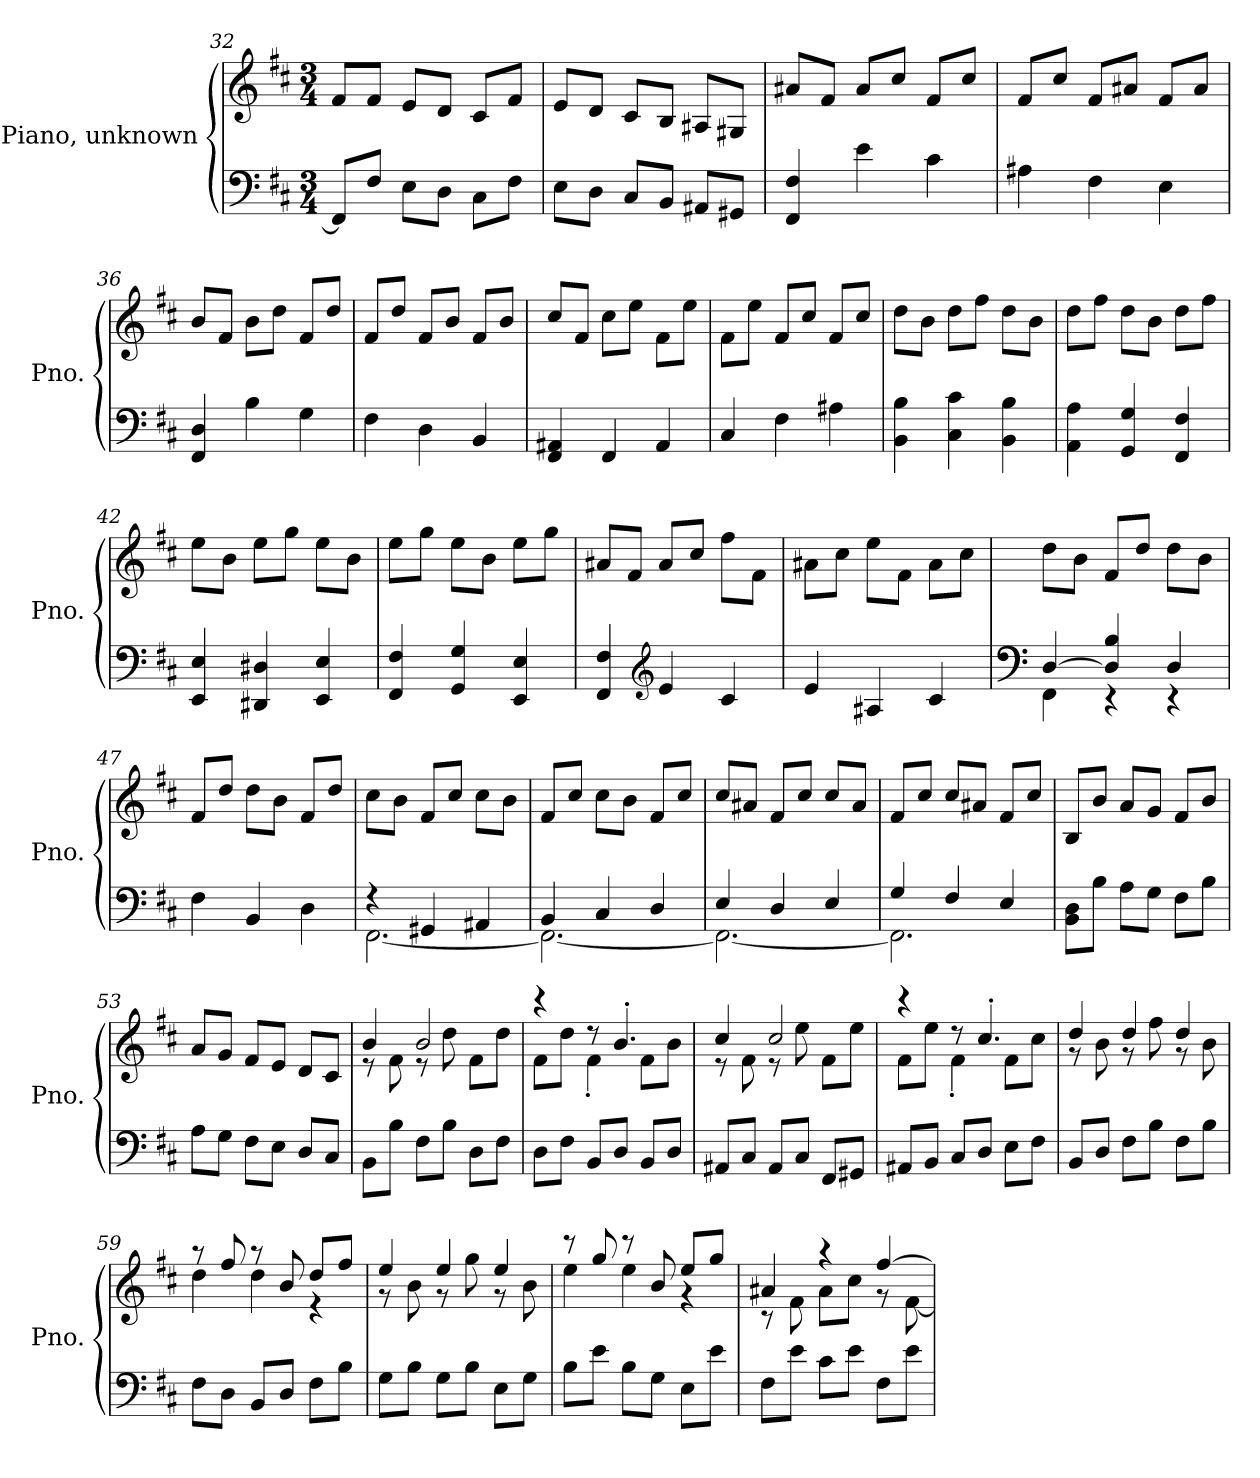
**kern	**kern
*part1	*part1
*staff2	*staff1
*I"Piano, unknown	*
*I'Pno.	*
*clefF4	*clefG2
*k[f#c#]	*k[f#c#]
*M3/4	*M3/4
=32	=32
8FF#/L]	8f#/L
8F#/J	8f#/J
8E\L	8e/L
8D\J	8d/J
8C#\L	8c#/L
8F#\J	8f#/J
=33	=33
8E\L	8e/L
8D\J	8d/J
8C#/L	8c#/L
8BB/J	8B/J
8AA#X/L	8A#X/L
8GG#X/J	8G#X/J
=34	=34
4FF#/ 4F#/	8a#X/L
.	8f#/J
4e\	8a#/L
.	8cc#/J
4c#\	8f#/L
.	8cc#/J
!!LO:PB:g=z
=35	=35
4A#X\	8f#/L
.	8cc#/J
4F#\	8f#/L
.	8a#X/J
4E\	8f#/L
.	8a#/J
=36	=36
4FF#/ 4D/	8b/L
.	8f#/J
4B\	8b\L
.	8dd\J
4G\	8f#/L
.	8dd/J
=37	=37
4F#\	8f#/L
.	8dd/J
4D\	8f#/L
.	8b/J
4BB/	8f#/L
.	8b/J
=38	=38
4FF#/ 4AA#X/	8cc#/L
.	8f#/J
4FF#/	8cc#\L
.	8ee\J
4AA#/	8f#\L
.	8ee\J
=39	=39
4C#/	8f#\L
.	8ee\J
4F#\	8f#/L
.	8cc#/J
4A#X\	8f#/L
.	8cc#/J
=40	=40
4BB\ 4B\	8dd\L
.	8b\J
4C#\ 4c#\	8dd\L
.	8ff#\J
4BB\ 4B\	8dd\L
.	8b\J
!!LO:LB:g=z
=41	=41
4AA\ 4A\	8dd\L
.	8ff#\J
4GG/ 4G/	8dd\L
.	8b\J
4FF#/ 4F#/	8dd\L
.	8ff#\J
=42	=42
4EE/ 4E/	8ee\L
.	8b\J
4DD#X/ 4D#X/	8ee\L
.	8gg\J
4EE/ 4E/	8ee\L
.	8b\J
=43	=43
4FF#/ 4F#/	8ee\L
.	8gg\J
4GG/ 4G/	8ee\L
.	8b\J
4EE/ 4E/	8ee\L
.	8gg\J
=44	=44
4FF#/ 4F#/	8a#X/L
.	8f#/J
*clefG2	*
4e/	8a#/L
.	8cc#/J
4c#/	8ff#\L
.	8f#\J
=45	=45
4e/	8a#X\L
.	8cc#\J
4A#X/	8ee\L
.	8f#\J
4c#/	8a#\L
.	8cc#\J
=46	=46
*clefF4	*
*^	*
[4D/	4FF#\	8dd\L
.	.	8b\J
4D/] 4B/	4r	8f#/L
.	.	8dd/J
4D/	4r	8dd\L
.	.	8b\J
*v	*v	*
!!LO:LB:g=z
=47	=47
4F#\	8f#/L
.	8dd/J
4BB/	8dd\L
.	8b\J
4D\	8f#/L
.	8dd/J
=48	=48
*^	*
4r	[2.FF#\	8cc#\L
.	.	8b\J
4GG#X/	.	8f#/L
.	.	8cc#/J
4AA#X/	.	8cc#\L
.	.	8b\J
=49	=49	=49
4BB/	2.FF#\_	8f#/L
.	.	8cc#/J
4C#/	.	8cc#\L
.	.	8b\J
4D/	.	8f#/L
.	.	8cc#/J
=50	=50	=50
4E/	2.FF#\_	8cc#/L
.	.	8a#X/J
4D/	.	8f#/L
.	.	8cc#/J
4E/	.	8cc#/L
.	.	8a#/J
=51	=51	=51
4G/	2.FF#\]	8f#/L
.	.	8cc#/J
4F#/	.	8cc#/L
.	.	8a#X/J
4E/	.	8f#/L
.	.	8cc#/J
*v	*v	*
=52	=52
8BB\ 8D\L	8B/L
8B\J	8b/J
8A\L	8a/L
8G\J	8g/J
8F#\L	8f#/L
8B\J	8b/J
!!LO:LB:g=z
=53	=53
8A\L	8a/L
8G\J	8g/J
8F#\L	8f#/L
8E\J	8e/J
8D/L	8d/L
8C#/J	8c#/J
=54	=54
*	*^
8BB\L	4b/	8r
8B\J	.	8f#\
8F#\L	2b/	8r
8B\J	.	8dd\
8D\L	.	8f#\L
8F#\J	.	8dd\J
=55	=55	=55
8D\L	4r	8f#\L
8F#\J	.	8dd\J
8BB/L	8r	4f#'\
8D/J	4.b'/	.
8BB/L	.	8f#\L
8D/J	.	8b\J
=56	=56	=56
8AA#X/L	4cc#/	8r
8C#/J	.	8f#\
8AA#/L	2cc#/	8r
8C#/J	.	8ee\
8FF#/L	.	8f#\L
8GG#X/J	.	8ee\J
=57	=57	=57
8AA#X/L	4r	8f#\L
8BB/J	.	8ee\J
8C#/L	8r	4f#'\
8D/J	4.cc#'/	.
8E\L	.	8f#\L
8F#\J	.	8cc#\J
=58	=58	=58
8BB/L	4dd/	8r
8D/J	.	8b\
8F#\L	4dd/	8r
8B\J	.	8ff#\
8F#\L	4dd/	8r
8B\J	.	8b\
!!LO:LB:g=z	!!
=59	=59	=59
8F#\L	8r	4dd\
8D\J	8ff#/	.
8BB/L	8r	4dd\
8D/J	8b/	.
8F#\L	8dd/L	4r
8B\J	8ff#/J	.
=60	=60	=60
8G\L	4ee/	8r
8B\J	.	8b\
8G\L	4ee/	8r
8B\J	.	8gg\
8E\L	4ee/	8r
8G\J	.	8b\
=61	=61	=61
8B\L	8r	4ee\
8e\J	8gg/	.
8B\L	8r	4ee\
8G\J	8b/	.
8E\L	8ee/L	4r
8e\J	8gg/J	.
=62	=62	=62
8F#\L	4a#X/	8r
8e\J	.	8f#\
8c#\L	4r	8a#\L
8e\J	.	8cc#\J
8F#\L	[4ff#/	8r
8e\J	.	[8f#\
*	*v	*v
=	=
*-	*-
